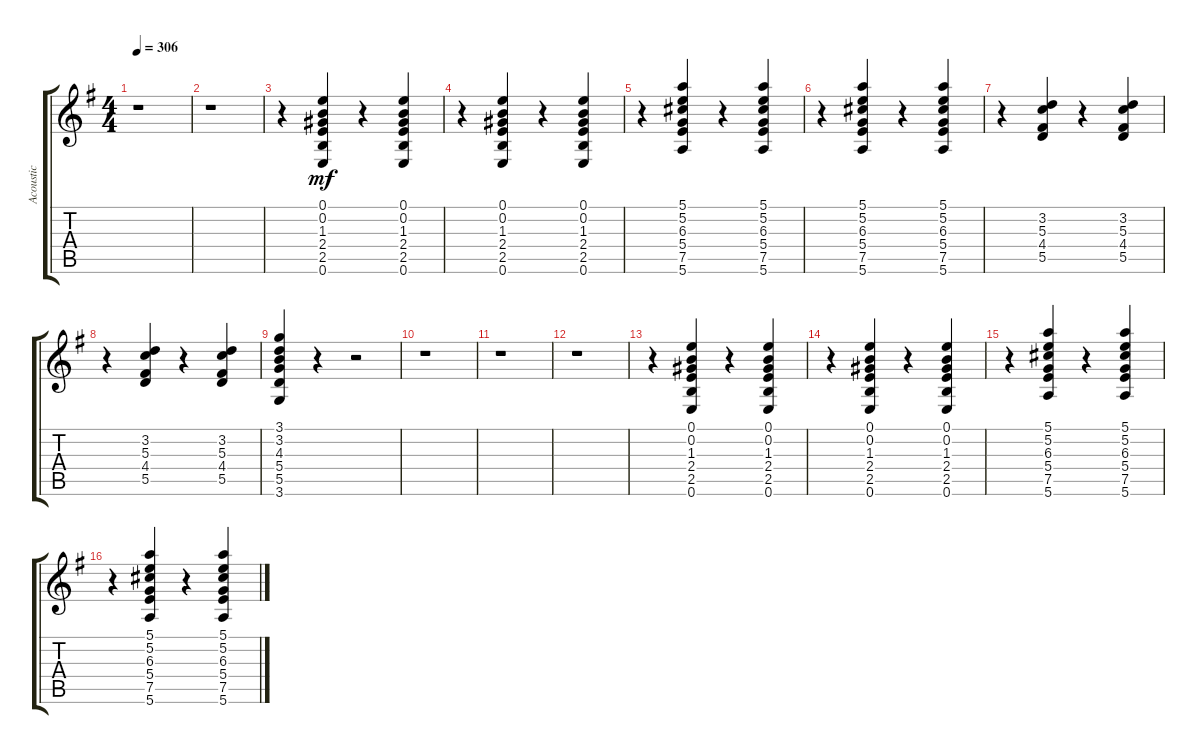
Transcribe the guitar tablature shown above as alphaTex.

\track ("Acoustic" "Acoustic") {instrument acousticguitarsteel}
\staff {score tabs}
\tuning (E4 B3 G3 D3 A2 E2) {hide}
\ts (4 4)
\tempo 306
\clef g2
\ks g
r.1{dy mf} |
r.1 |
r.4 (0.1 0.2 1.3 2.4 2.5 0.6).4 r.4 (0.1 0.2 1.3 2.4 2.5 0.6).4 |
r.4 (0.1 0.2 1.3 2.4 2.5 0.6).4 r.4 (0.1 0.2 1.3 2.4 2.5 0.6).4 |
r.4 (5.1 5.2 6.3 5.4 7.5 5.6).4 r.4 (5.1 5.2 6.3 5.4 7.5 5.6).4 |
r.4 (5.1 5.2 6.3 5.4 7.5 5.6).4 r.4 (5.1 5.2 6.3 5.4 7.5 5.6).4 |
r.4 (3.2 5.3 4.4 5.5).4 r.4 (3.2 5.3 4.4 5.5).4 |
r.4 (3.2 5.3 4.4 5.5).4 r.4 (3.2 5.3 4.4 5.5).4 |
(3.1 3.2 4.3 5.4 5.5 3.6).4 r.4 r.2 |
r.1 |
r.1 |
r.1 |
r.4 (0.1 0.2 1.3 2.4 2.5 0.6).4 r.4 (0.1 0.2 1.3 2.4 2.5 0.6).4 |
r.4 (0.1 0.2 1.3 2.4 2.5 0.6).4 r.4 (0.1 0.2 1.3 2.4 2.5 0.6).4 |
r.4 (5.1 5.2 6.3 5.4 7.5 5.6).4 r.4 (5.1 5.2 6.3 5.4 7.5 5.6).4 |
r.4 (5.1 5.2 6.3 5.4 7.5 5.6).4 r.4 (5.1 5.2 6.3 5.4 7.5 5.6).4
